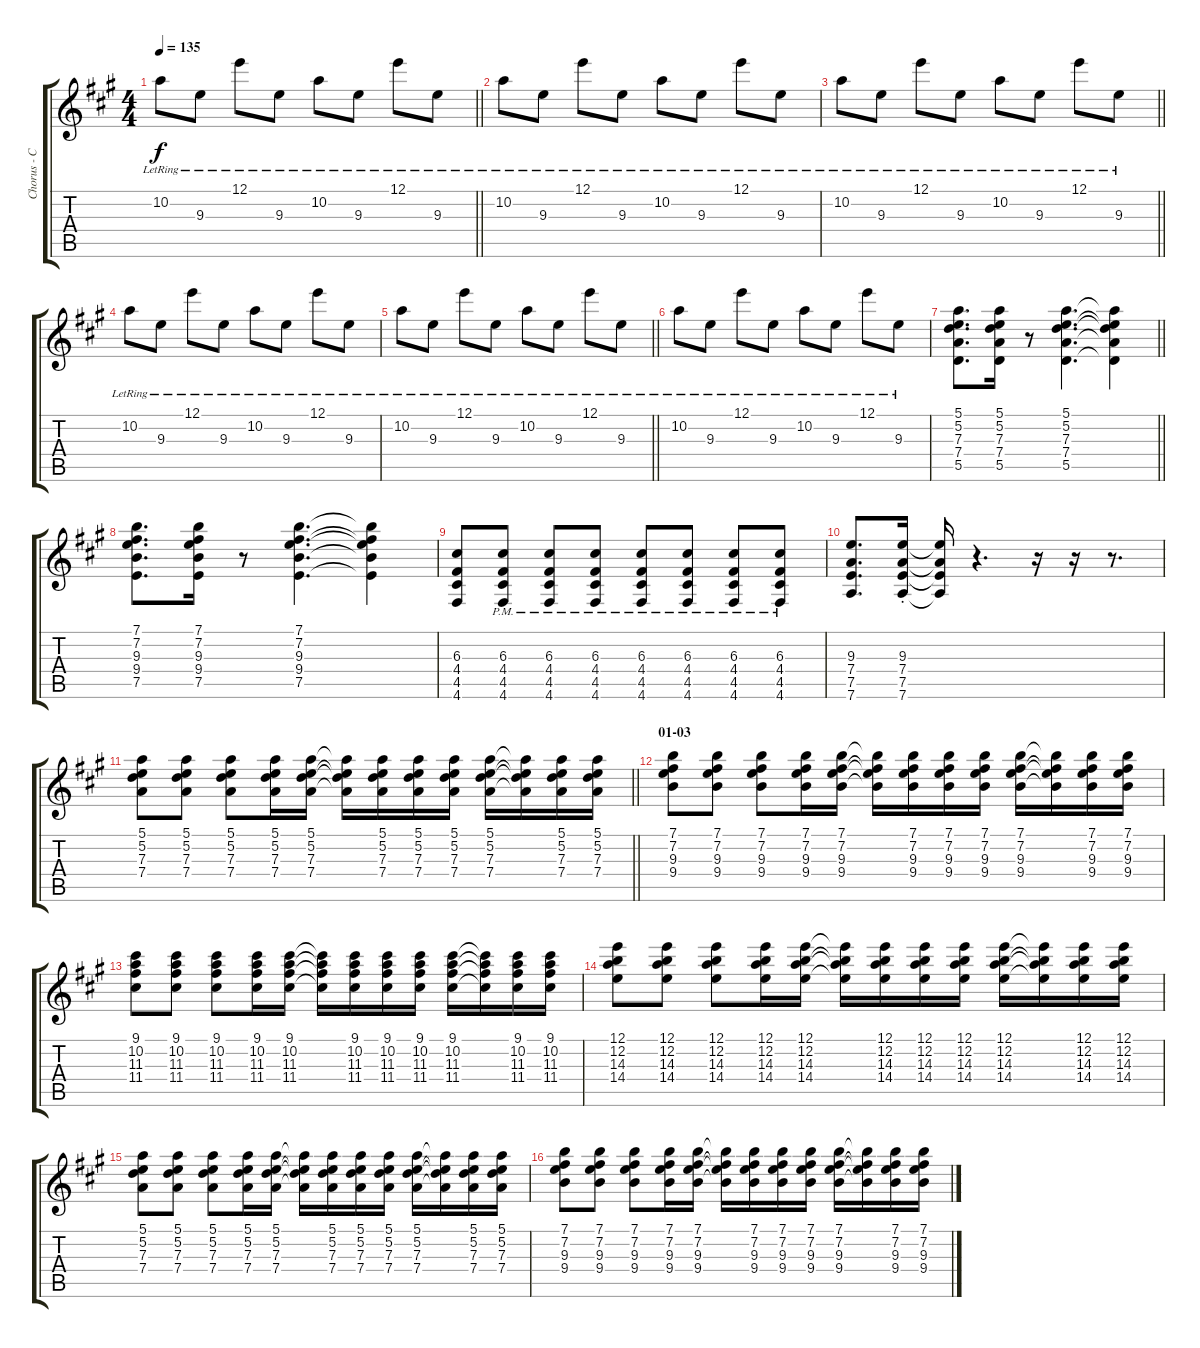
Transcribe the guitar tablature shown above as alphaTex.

\track ("Chorus - Clean" "Chorus - C") {instrument electricbassfinger}
\staff {score tabs}
\tuning (E4 B3 G3 D3 A2 D2) {hide}
\ts (4 4)
\tempo 135
\clef g2
\barLineRight lightlight
\ks a
10.2{lr}.8{dy f} 9.3{lr}.8 12.1{lr}.8 9.3{lr}.8 10.2{lr}.8 9.3{lr}.8 12.1{lr}.8 9.3{lr}.8 |
10.2{lr}.8 9.3{lr}.8 12.1{lr}.8 9.3{lr}.8 10.2{lr}.8 9.3{lr}.8 12.1{lr}.8 9.3{lr}.8 |
\barLineRight lightlight
10.2{lr}.8 9.3{lr}.8 12.1{lr}.8 9.3{lr}.8 10.2{lr}.8 9.3{lr}.8 12.1{lr}.8 9.3{lr}.8 |
10.2{lr}.8 9.3{lr}.8 12.1{lr}.8 9.3{lr}.8 10.2{lr}.8 9.3{lr}.8 12.1{lr}.8 9.3{lr}.8 |
\barLineRight lightlight
10.2{lr}.8 9.3{lr}.8 12.1{lr}.8 9.3{lr}.8 10.2{lr}.8 9.3{lr}.8 12.1{lr}.8 9.3{lr}.8 |
10.2{lr}.8 9.3{lr}.8 12.1{lr}.8 9.3{lr}.8 10.2{lr}.8 9.3{lr}.8 12.1{lr}.8 9.3{lr}.8 |
\barLineRight lightlight
(5.1 5.2 7.3 7.4 5.5).8{d} (5.1 5.2 7.3 7.4 5.5).16 r.8 (5.1 5.2 7.3 7.4 5.5).4{d} (5.1{t} 5.2{t} 7.3{t} 7.4{t} 5.5{t}).4 |
(7.1 7.2 9.3 9.4 7.5).8{d} (7.1 7.2 9.3 9.4 7.5).16 r.8 (7.1 7.2 9.3 9.4 7.5).4{d} (7.1{t} 7.2{t} 9.3{t} 9.4{t} 7.5{t}).4 |
(6.3 4.4 4.5 4.6).8 (6.3{pm} 4.4{pm} 4.5{pm} 4.6{pm}).8 (6.3{pm} 4.4{pm} 4.5{pm} 4.6{pm}).8 (6.3{pm} 4.4{pm} 4.5{pm} 4.6{pm}).8 (6.3{pm} 4.4{pm} 4.5{pm} 4.6{pm}).8 (6.3{pm} 4.4{pm} 4.5{pm} 4.6{pm}).8 (6.3{pm} 4.4{pm} 4.5{pm} 4.6{pm}).8 (6.3{pm} 4.4{pm} 4.5{pm} 4.6{pm}).8 |
(9.3 7.4 7.5 7.6).8{d} (9.3{st} 7.4{st} 7.5{st} 7.6{st}).16 (9.3{t} 7.4{t} 7.5{t} 7.6{t}).16 r.4{d} r.16 r.16 r.8{d} |
\barLineRight lightlight
(5.1 5.2 7.3 7.4).8 (5.1 5.2 7.3 7.4).8 (5.1 5.2 7.3 7.4).8 (5.1 5.2 7.3 7.4).16 (5.1 5.2 7.3 7.4).16 (5.1{t} 5.2{t} 7.3{t} 7.4{t}).16 (5.1 5.2 7.3 7.4).16 (5.1 5.2 7.3 7.4).16 (5.1 5.2 7.3 7.4).16 (5.1 5.2 7.3 7.4).16 (5.1{t} 5.2{t} 7.3{t} 7.4{t}).16 (5.1 5.2 7.3 7.4).16 (5.1 5.2 7.3 7.4).16 |
\section ("" "01-03")
(7.1 7.2 9.3 9.4).8 (7.1 7.2 9.3 9.4).8 (7.1 7.2 9.3 9.4).8 (7.1 7.2 9.3 9.4).16 (7.1 7.2 9.3 9.4).16 (7.1{t} 7.2{t} 9.3{t} 9.4{t}).16 (7.1 7.2 9.3 9.4).16 (7.1 7.2 9.3 9.4).16 (7.1 7.2 9.3 9.4).16 (7.1 7.2 9.3 9.4).16 (7.1{t} 7.2{t} 9.3{t} 9.4{t}).16 (7.1 7.2 9.3 9.4).16 (7.1 7.2 9.3 9.4).16 |
(9.1 10.2 11.3 11.4).8 (9.1 10.2 11.3 11.4).8 (9.1 10.2 11.3 11.4).8 (9.1 10.2 11.3 11.4).16 (9.1 10.2 11.3 11.4).16 (9.1{t} 10.2{t} 11.3{t} 11.4{t}).16 (9.1 10.2 11.3 11.4).16 (9.1 10.2 11.3 11.4).16 (9.1 10.2 11.3 11.4).16 (9.1 10.2 11.3 11.4).16 (9.1{t} 10.2{t} 11.3{t} 11.4{t}).16 (9.1 10.2 11.3 11.4).16 (9.1 10.2 11.3 11.4).16 |
(12.1 12.2 14.3 14.4).8 (12.1 12.2 14.3 14.4).8 (12.1 12.2 14.3 14.4).8 (12.1 12.2 14.3 14.4).16 (12.1 12.2 14.3 14.4).16 (12.1{t} 12.2{t} 14.3{t} 14.4{t}).16 (12.1 12.2 14.3 14.4).16 (12.1 12.2 14.3 14.4).16 (12.1 12.2 14.3 14.4).16 (12.1 12.2 14.3 14.4).16 (12.1{t} 12.2{t} 14.3{t} 14.4{t}).16 (12.1 12.2 14.3 14.4).16 (12.1 12.2 14.3 14.4).16 |
(5.1 5.2 7.3 7.4).8 (5.1 5.2 7.3 7.4).8 (5.1 5.2 7.3 7.4).8 (5.1 5.2 7.3 7.4).16 (5.1 5.2 7.3 7.4).16 (5.1{t} 5.2{t} 7.3{t} 7.4{t}).16 (5.1 5.2 7.3 7.4).16 (5.1 5.2 7.3 7.4).16 (5.1 5.2 7.3 7.4).16 (5.1 5.2 7.3 7.4).16 (5.1{t} 5.2{t} 7.3{t} 7.4{t}).16 (5.1 5.2 7.3 7.4).16 (5.1 5.2 7.3 7.4).16 |
(7.1 7.2 9.3 9.4).8 (7.1 7.2 9.3 9.4).8 (7.1 7.2 9.3 9.4).8 (7.1 7.2 9.3 9.4).16 (7.1 7.2 9.3 9.4).16 (7.1{t} 7.2{t} 9.3{t} 9.4{t}).16 (7.1 7.2 9.3 9.4).16 (7.1 7.2 9.3 9.4).16 (7.1 7.2 9.3 9.4).16 (7.1 7.2 9.3 9.4).16 (7.1{t} 7.2{t} 9.3{t} 9.4{t}).16 (7.1 7.2 9.3 9.4).16 (7.1 7.2 9.3 9.4).16
